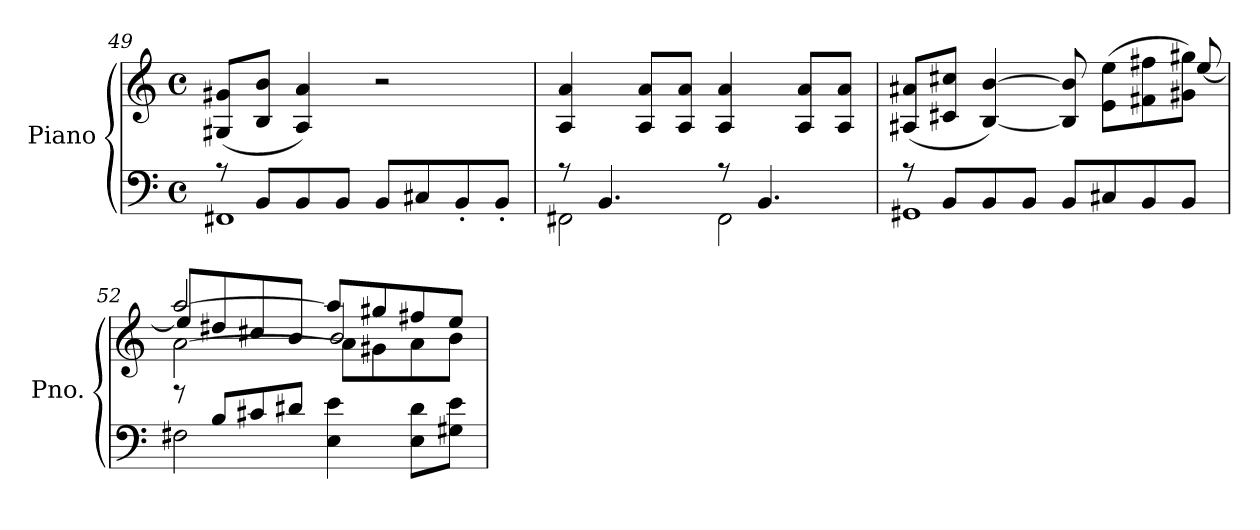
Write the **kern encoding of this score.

**kern	**kern
*part1	*part1
*staff2	*staff1
*I"Piano	*
*I'Pno.	*
*clefF4	*clefG2
*k[]	*k[]
*M4/4	*M4/4
*met(c)	*met(c)
=49	=49
*^	*
1FF#X	8rA	(8G#X/ 8g#X/L
.	8BB/L	8B/ 8b/J
.	8BB/	4A/ 4a/)
.	8BB/J	.
.	8BB/L	2r
.	8C#X/	.
.	8BB'/	.
.	8BB'/J	.
=50	=50	=50
2FF#X\	8rA	4A/ 4a/
.	4.BB/	.
.	.	8A/ 8a/L
.	.	8A/ 8a/J
2FF#\	8rA	4A/ 4a/
.	4.BB/	.
.	.	8A/ 8a/L
.	.	8A/ 8a/J
=51	=51	=51
*	*	*^
1GG#X	8rA	(8A#X/ 8a#X/L	2..ryy
.	8BB/L	8c#X/ 8cc#X/J	.
.	8BB/	[4B/ [4b/)	.
.	8BB/J	.	.
.	8BB/L	8B/] 8b/]	.
.	8C#X/	(>8e\ 8ee\L	.
.	8BB/	8f#X\ 8ff#X\	.
.	8BB/J	8g#X\ 8gg#X\J)	[8ee/
!!LO:LB:g=z
=52	=52	=52	=52
*	*	*	*^
2F#X\	8rg	[2aa/	8ee/L]	[2a\
.	8B/L	.	8dd#X/	.
.	8c#X/	.	8cc#X/	.
.	8d#X/J	.	8b/J	.
4E\ 4e\	2ryy	8aa/L]	2b/	8a\L]
.	.	8gg#X/	.	8g#X\
8E\ 8d#\L	.	8ff#X/	.	8a\
8G#X\ 8e\J	.	8ee/J	.	8b\J
*v	*v	*	*	*
*	*v	*v	*v
=	=
*-	*-
